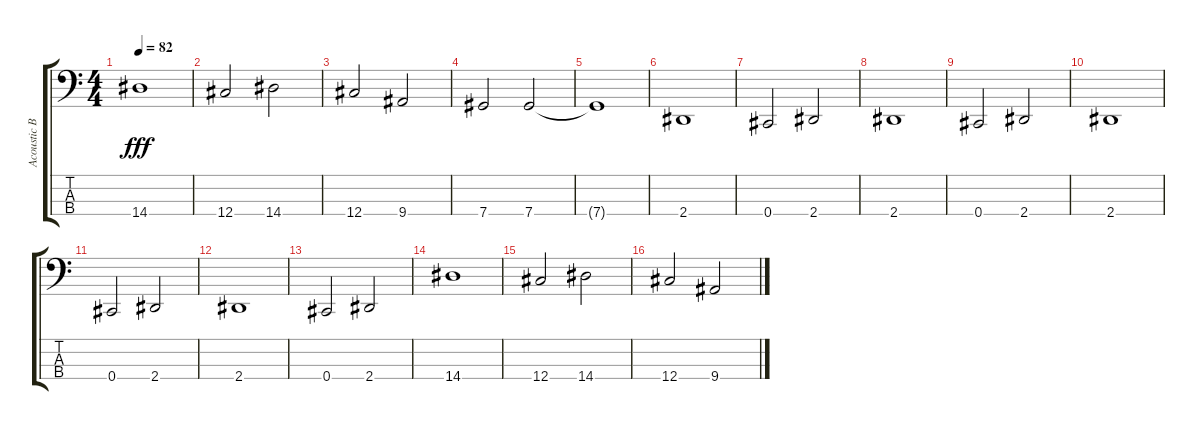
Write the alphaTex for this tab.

\track ("Acoustic Bass" "Acoustic B") {instrument acousticbass}
\staff {score tabs}
\tuning (Gb2 Db2 Ab1 Db1) {hide}
\ts (4 4)
\tempo 82
\clef f4
\ks c
14.4.1{dy fff} |
12.4.2 14.4.2 |
12.4.2 9.4.2 |
7.4.2 7.4.2 |
7.4{t}.1 |
2.4.1 |
0.4.2 2.4.2 |
2.4.1 |
0.4.2 2.4.2 |
2.4.1 |
0.4.2 2.4.2 |
2.4.1 |
0.4.2 2.4.2 |
14.4.1 |
12.4.2 14.4.2 |
12.4.2 9.4.2
